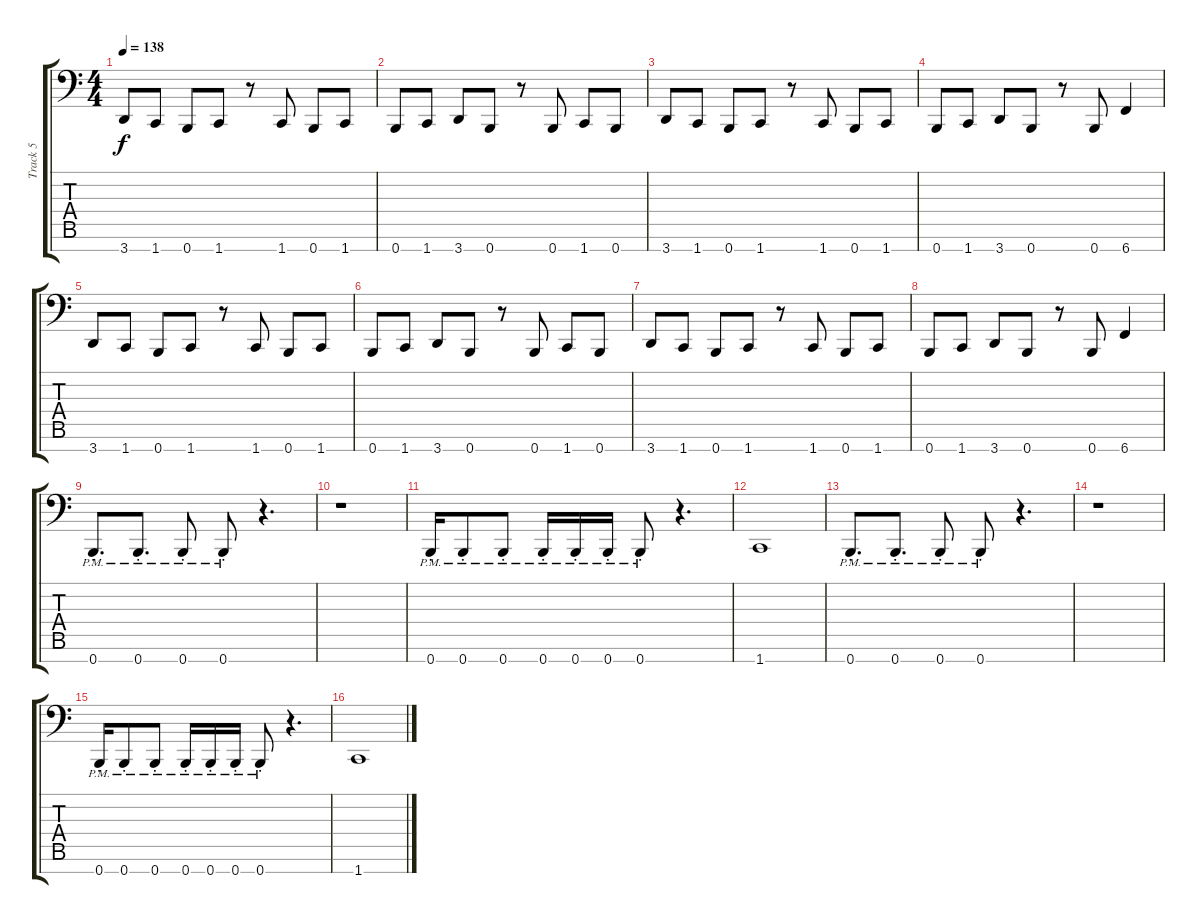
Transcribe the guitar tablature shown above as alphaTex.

\track ("Track 5" "Track 5") {instrument electricbassfinger}
\staff {score tabs}
\tuning (E3 B2 G2 D2 A1 E1 B0) {hide}
\ts (4 4)
\tempo 138
\clef f4
\ks c
3.7.8{dy f} 1.7.8 0.7.8 1.7.8 r.8 1.7.8 0.7.8 1.7.8 |
0.7.8 1.7.8 3.7.8 0.7.8 r.8 0.7.8 1.7.8 0.7.8 |
3.7.8 1.7.8 0.7.8 1.7.8 r.8 1.7.8 0.7.8 1.7.8 |
0.7.8 1.7.8 3.7.8 0.7.8 r.8 0.7.8 6.7.4 |
3.7.8 1.7.8 0.7.8 1.7.8 r.8 1.7.8 0.7.8 1.7.8 |
0.7.8 1.7.8 3.7.8 0.7.8 r.8 0.7.8 1.7.8 0.7.8 |
3.7.8 1.7.8 0.7.8 1.7.8 r.8 1.7.8 0.7.8 1.7.8 |
0.7.8 1.7.8 3.7.8 0.7.8 r.8 0.7.8 6.7.4 |
0.7{pm st}.8{d} 0.7{pm st}.8{d} 0.7{pm st}.8 0.7{pm st}.8 r.4{d} |
r.1 |
0.7{pm st}.16 0.7{pm st}.8 0.7{pm st}.8 0.7{pm st}.16 0.7{pm st}.16 0.7{pm st}.16 0.7{pm st}.8 r.4{d volume 1} |
1.7.1{volume 13} |
0.7{pm st}.8{d} 0.7{pm st}.8{d} 0.7{pm st}.8 0.7{pm st}.8 r.4{d} |
r.1 |
0.7{pm st}.16 0.7{pm st}.8 0.7{pm st}.8 0.7{pm st}.16 0.7{pm st}.16 0.7{pm st}.16 0.7{pm st}.8 r.4{d volume 1} |
1.7.1{volume 13}
